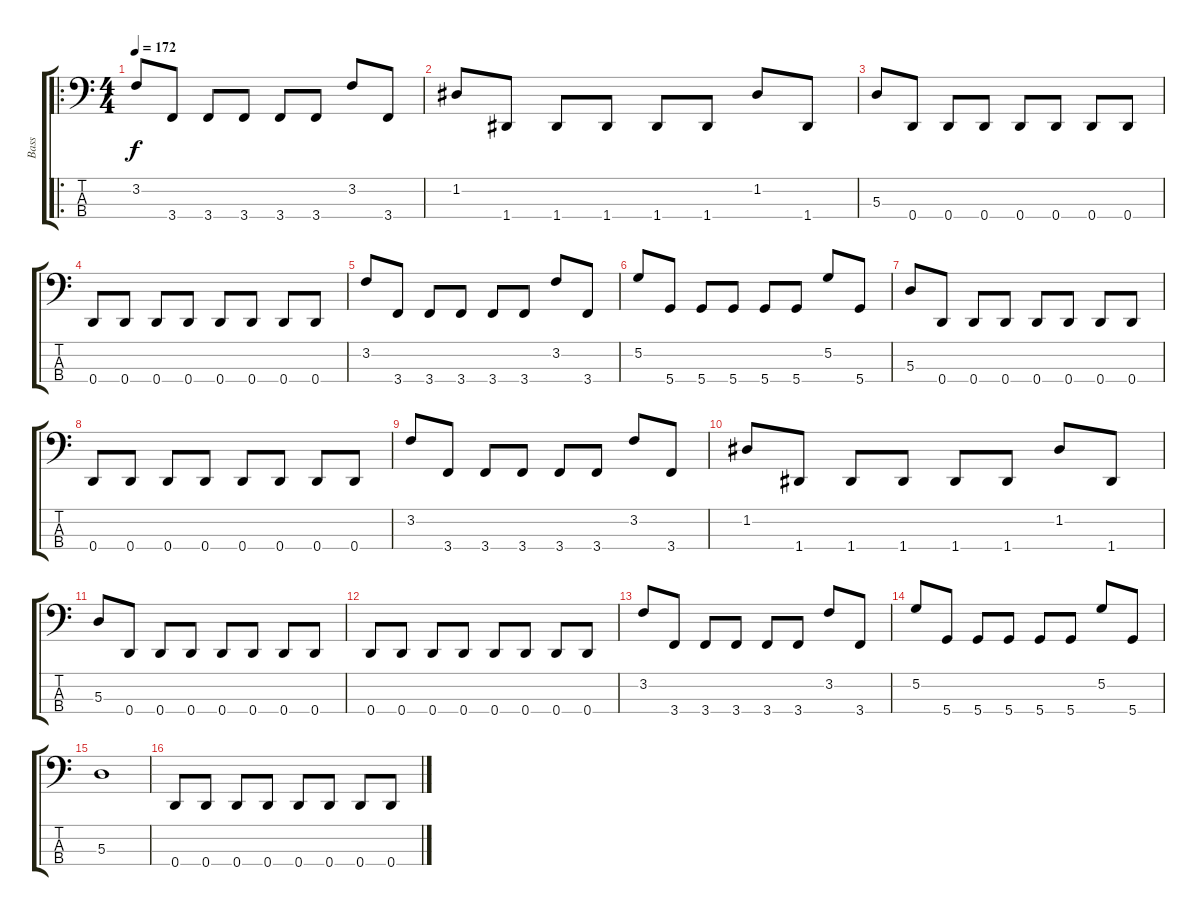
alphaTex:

\track ("Bass" "Bass") {instrument electricbassfinger}
\staff {score tabs}
\tuning (G2 D2 A1 D1) {hide}
\ro
\ts (4 4)
\tempo 172
\clef f4
\ks c
3.2.8{dy f} 3.4.8 3.4.8 3.4.8 3.4.8 3.4.8 3.2.8 3.4.8 |
1.2.8 1.4.8 1.4.8 1.4.8 1.4.8 1.4.8 1.2.8 1.4.8 |
5.3.8 0.4.8 0.4.8 0.4.8 0.4.8 0.4.8 0.4.8 0.4.8 |
0.4.8 0.4.8 0.4.8 0.4.8 0.4.8 0.4.8 0.4.8 0.4.8 |
3.2.8 3.4.8 3.4.8 3.4.8 3.4.8 3.4.8 3.2.8 3.4.8 |
5.2.8 5.4.8 5.4.8 5.4.8 5.4.8 5.4.8 5.2.8 5.4.8 |
5.3.8 0.4.8 0.4.8 0.4.8 0.4.8 0.4.8 0.4.8 0.4.8 |
0.4.8 0.4.8 0.4.8 0.4.8 0.4.8 0.4.8 0.4.8 0.4.8 |
3.2.8 3.4.8 3.4.8 3.4.8 3.4.8 3.4.8 3.2.8 3.4.8 |
1.2.8 1.4.8 1.4.8 1.4.8 1.4.8 1.4.8 1.2.8 1.4.8 |
5.3.8 0.4.8 0.4.8 0.4.8 0.4.8 0.4.8 0.4.8 0.4.8 |
0.4.8 0.4.8 0.4.8 0.4.8 0.4.8 0.4.8 0.4.8 0.4.8 |
3.2.8 3.4.8 3.4.8 3.4.8 3.4.8 3.4.8 3.2.8 3.4.8 |
5.2.8 5.4.8 5.4.8 5.4.8 5.4.8 5.4.8 5.2.8 5.4.8 |
5.3.1 |
0.4.8 0.4.8 0.4.8 0.4.8 0.4.8 0.4.8 0.4.8 0.4.8
